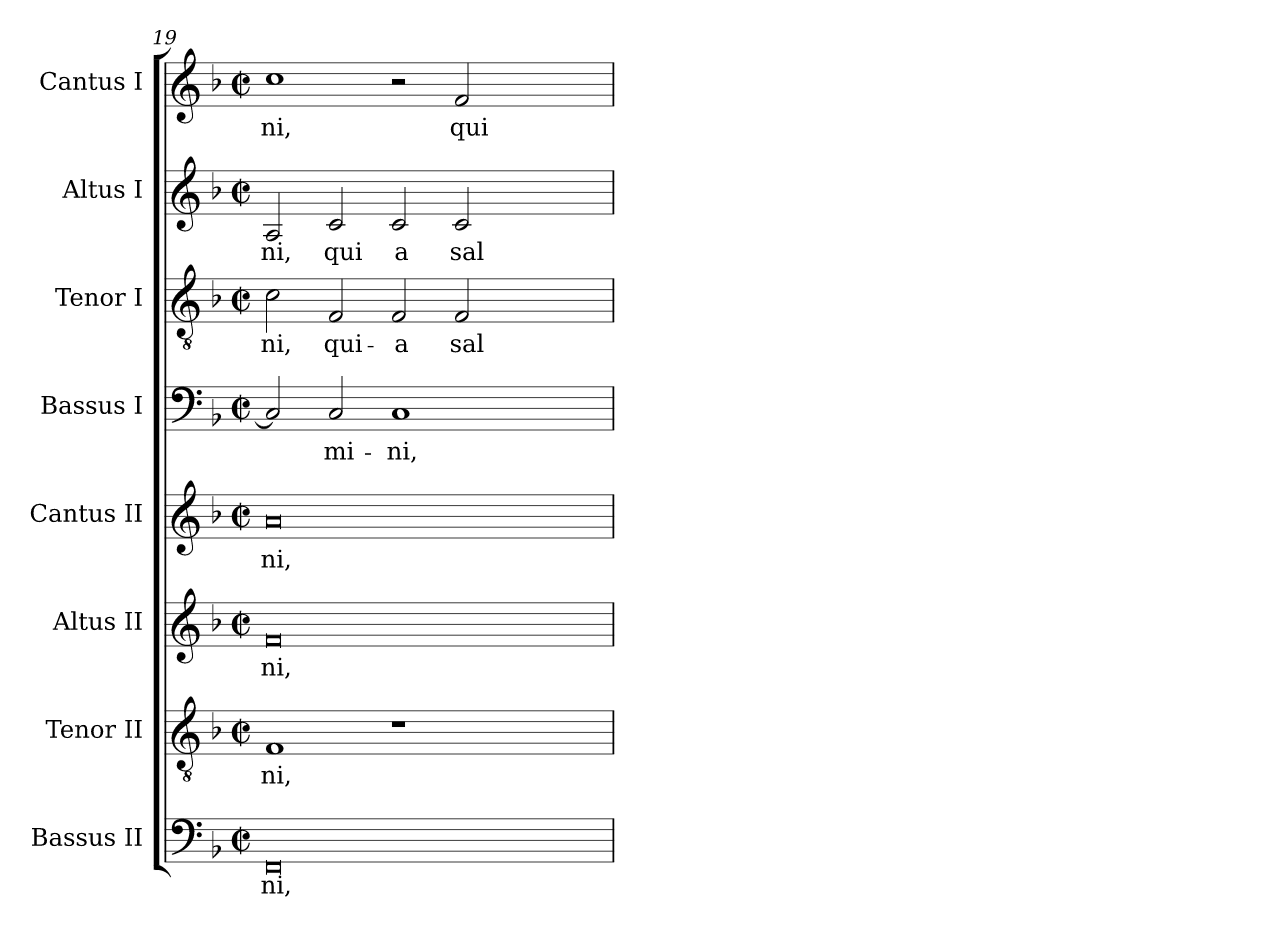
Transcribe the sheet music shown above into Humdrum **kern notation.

**kern	**text	**kern	**text	**kern	**text	**kern	**text	**kern	**text	**kern	**text	**kern	**text	**kern	**text
*part8	*part8	*part7	*part7	*part6	*part6	*part5	*part5	*part4	*part4	*part3	*part3	*part2	*part2	*part1	*part1
*staff8	*staff8	*staff7	*staff7	*staff6	*staff6	*staff5	*staff5	*staff4	*staff4	*staff3	*staff3	*staff2	*staff2	*staff1	*staff1
*I"Bassus II	*	*I"Tenor II	*	*I"Altus II	*	*I"Cantus II	*	*I"Bassus I	*	*I"Tenor I	*	*I"Altus I	*	*I"Cantus I	*
*clefF4	*	*clefGv2	*	*clefG2	*	*clefG2	*	*clefF4	*	*clefGv2	*	*clefG2	*	*clefG2	*
*k[b-]	*	*k[b-]	*	*k[b-]	*	*k[b-]	*	*k[b-]	*	*k[b-]	*	*k[b-]	*	*k[b-]	*
*F:	*	*F:	*	*F:	*	*F:	*	*F:	*	*F:	*	*F:	*	*F:	*
*M2/2	*	*M2/2	*	*M2/2	*	*M2/2	*	*M2/2	*	*M2/2	*	*M2/2	*	*M2/2	*
*met(c|)	*	*met(c|)	*	*met(c|)	*	*met(c|)	*	*met(c|)	*	*met(c|)	*	*met(c|)	*	*met(c|)	*
=19	=19	=19	=19	=19	=19	=19	=19	=19	=19	=19	=19	=19	=19	=19	=19
!	!LO:LY:b:cj	!	!LO:LY:b:cj	!	!LO:LY:b:cj	!	!LO:LY:b:cj	!	!	!	!LO:LY:b:cj	!	!LO:LY:b:cj	!	!LO:LY:b:cj
0FF	ni,	1F	ni,	0f	ni,	0a	ni,	2C/]	.	2c\	-ni,	2A/	ni,	1cc	ni,
!	!	!	!	!	!	!	!	!	!LO:LY:b:cj	!	!LO:LY:b:cj	!	!LO:LY:b:cj	!	!
.	.	.	.	.	.	.	.	2C/	-mi-	2F/	qui-	2c/	qui	.	.
!	!	!LO:N:vis=1	!	!	!	!	!	!	!LO:LY:b:cj	!	!LO:LY:b:cj	!	!LO:LY:b:cj	!	!
.	.	0r	.	.	.	.	.	1C	-ni,	2F/	-a	2c/	a	2r	.
!	!	!	!	!	!	!	!	!	!	!	!LO:LY:b:cj	!	!LO:LY:b:cj	!	!LO:LY:b:cj
.	.	.	.	.	.	.	.	.	.	2F/	sal-	2c/	sal	2f/	qui
1ryy	.	.	.	1ryy	.	1ryy	.	1ryy	.	1ryy	.	1ryy	.	1ryy	.
=	=	=	=	=	=	=	=	=	=	=	=	=	=	=	=
*-	*-	*-	*-	*-	*-	*-	*-	*-	*-	*-	*-	*-	*-	*-	*-
